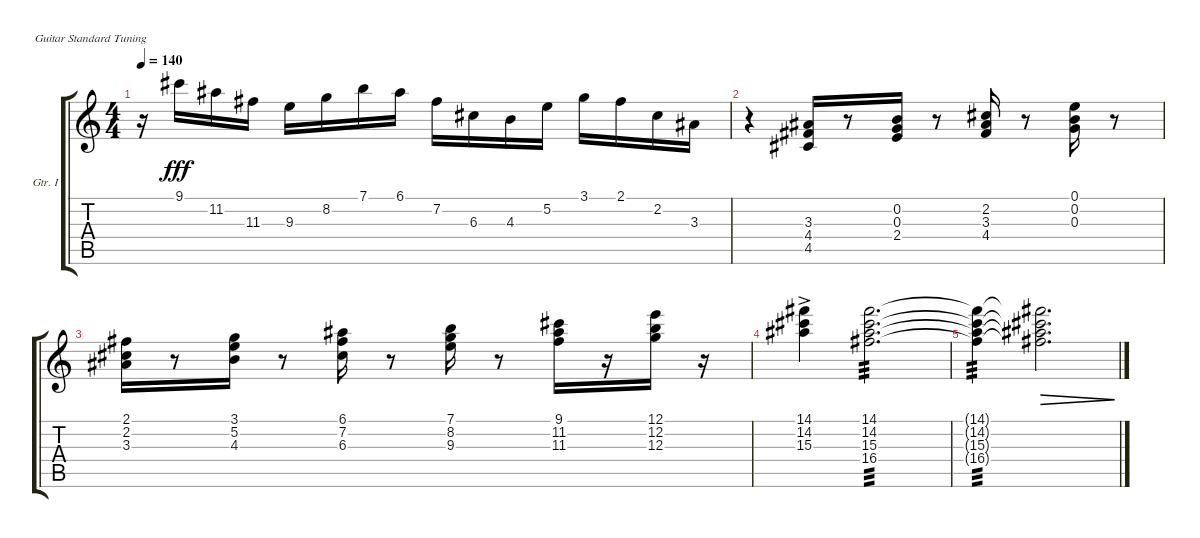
\bracketExtendMode groupsimilarinstruments
\firstSystemTrackNameOrientation horizontal
\otherSystemsTrackNameOrientation horizontal
\track ("Gtr. I" "Gtr. I") {instrument acousticguitarnylon}
\staff {score tabs}
\tuning (E4 B3 G3 D3 A2 E2)
\ts (4 4)
\tempo 140
\clef g2
\ks c
r.16{dy ff} 9.1.16{dy fff} 11.2.16 11.3.16 9.3.16 8.2.16 7.1.16 6.1.16 7.2.16 6.3.16 4.3.16 5.2.16 3.1.16 2.1.16 2.2.16 3.3.16 |
r.4 (3.3 4.4 4.5).16 r.8 (0.2 0.3 2.4).16 r.8 (2.2 3.3 4.4).16 r.8 (0.1 0.2 0.3).16 r.8 |
(2.1 2.2 3.3).16 r.8 (3.1 5.2 4.3).16 r.8 (6.1 7.2 6.3).16 r.8 (7.1 8.2 9.3).16 r.8 (9.1 11.2 11.3).16 r.16 (12.1 12.2 12.3).16 r.16 |
(14.1{ac} 14.2{ac} 15.3{ac}).4 (14.1 14.2 15.3 16.4).2{d tp 3} |
(14.1{t} 14.2{t} 15.3{t} 16.4{t}).4{tp 3} (14.1{t} 14.2{t} 15.3{t} 16.4{t}).2{d dec}
